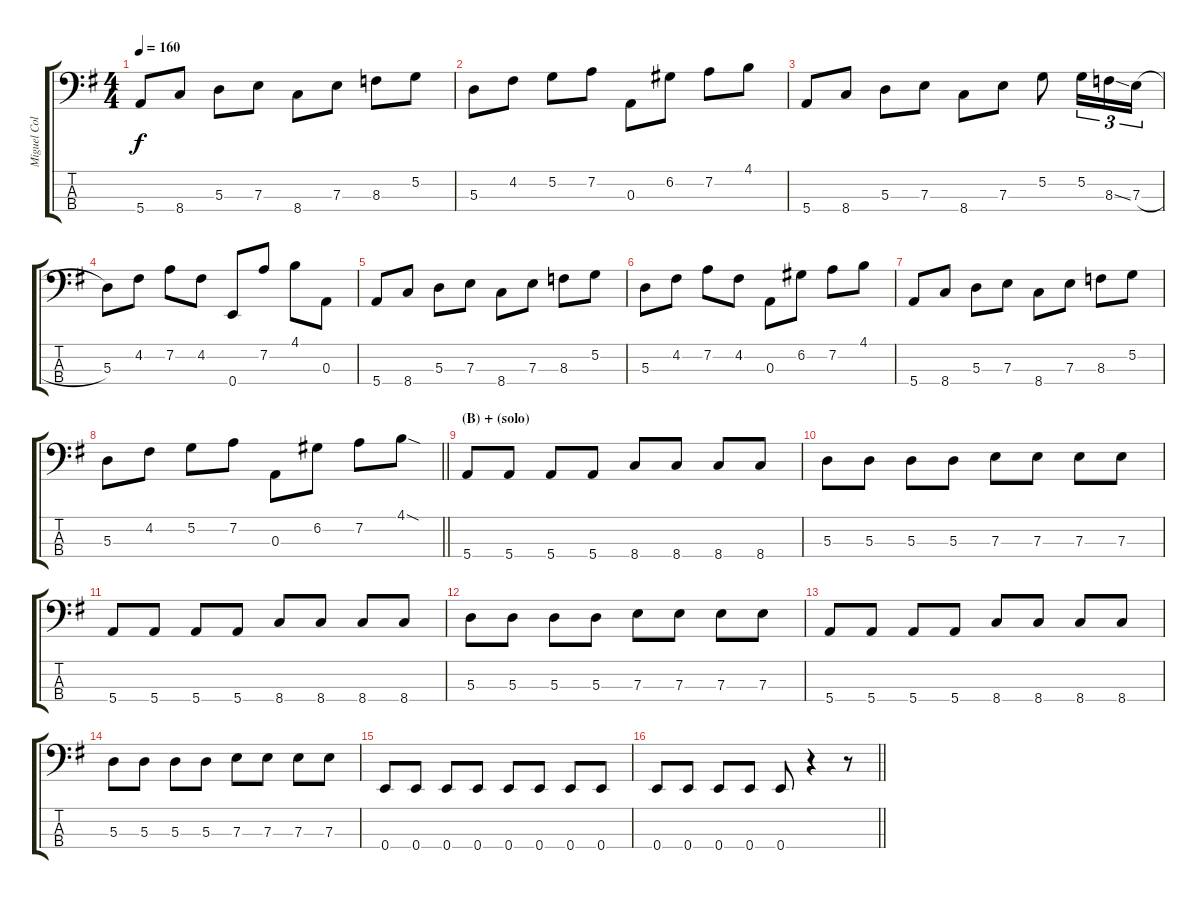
\track ("Miguel Colino - Bajo" "Miguel Col") {solo instrument electricbassfinger}
\staff {score tabs}
\tuning (G2 D2 A1 E1) {hide}
\ts (4 4)
\section ("" "")
\tempo 160
\clef f4
\ks eminor
5.4.8{dy f} 8.4.8 5.3.8 7.3.8 8.4.8 7.3.8 8.3.8 5.2.8 |
5.3.8 4.2.8 5.2.8 7.2.8 0.3.8 6.2.8 7.2.8 4.1.8 |
5.4.8 8.4.8 5.3.8 7.3.8 8.4.8 7.3.8 5.2.8 5.2.16{tu (3 2)} 8.3{ss}.16{tu (3 2)} 7.3{h}.16{tu (3 2)} |
5.3.8 4.2.8 7.2.8 4.2.8 0.4.8 7.2.8 4.1.8 0.3.8 |
5.4.8 8.4.8 5.3.8 7.3.8 8.4.8 7.3.8 8.3.8 5.2.8 |
5.3.8 4.2.8 7.2.8 4.2.8 0.3.8 6.2.8 7.2.8 4.1.8 |
5.4.8 8.4.8 5.3.8 7.3.8 8.4.8 7.3.8 8.3.8 5.2.8 |
\barLineRight lightlight
5.3.8 4.2.8 5.2.8 7.2.8 0.3.8 6.2.8 7.2.8 4.1{sod}.8 |
\section ("" "(B) + (solo)")
5.4.8 5.4.8 5.4.8 5.4.8 8.4.8 8.4.8 8.4.8 8.4.8 |
5.3.8 5.3.8 5.3.8 5.3.8 7.3.8 7.3.8 7.3.8 7.3.8 |
5.4.8 5.4.8 5.4.8 5.4.8 8.4.8 8.4.8 8.4.8 8.4.8 |
5.3.8 5.3.8 5.3.8 5.3.8 7.3.8 7.3.8 7.3.8 7.3.8 |
5.4.8 5.4.8 5.4.8 5.4.8 8.4.8 8.4.8 8.4.8 8.4.8 |
5.3.8 5.3.8 5.3.8 5.3.8 7.3.8 7.3.8 7.3.8 7.3.8 |
0.4.8 0.4.8 0.4.8 0.4.8 0.4.8 0.4.8 0.4.8 0.4.8 |
\barLineRight lightlight
0.4.8 0.4.8 0.4.8 0.4.8 0.4.8 r.4 r.8
